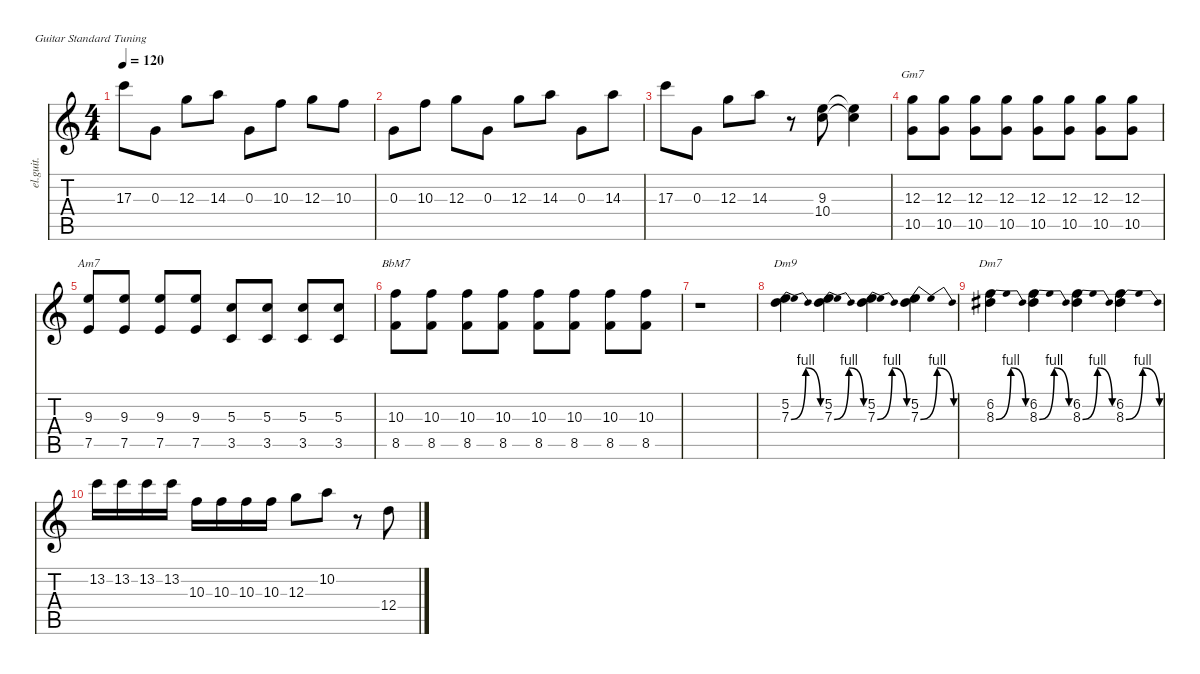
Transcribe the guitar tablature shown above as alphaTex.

\defaultSystemsLayout 4
\hideDynamics
\bracketExtendMode nobrackets
\track ("Clean Guitar" "el.guit.") {instrument electricguitarclean}
\staff {score tabs}
\tuning (E4 B3 G3 D3 A2 E2)
\chord ("Gm7" x x 12 x 10 x) {firstfret 10 showdiagram false showfingering false}
\chord ("Am7" x x 9 x 7 x) {firstfret 7 showdiagram false showfingering false}
\chord ("BbM7" x x 10 x 8 x) {firstfret 8 showdiagram false showfingering false}
\chord ("Dm9" x 5 7 x x x) {firstfret 5 showdiagram false showfingering false}
\chord ("Dm7" x 6 8 x x x) {firstfret 6 showdiagram false showfingering false}
\ts (4 4)
\tempo 120
\clef g2
\ks c
17.3.8{dy mf beam Down} 0.3.8{beam Down} 12.3.8{beam Down} 14.3.8{beam Down} 0.3.8{beam Down} 10.3.8{beam Down} 12.3.8{beam Down} 10.3.8{beam Down} |
0.3.8{beam Down} 10.3.8{beam Down} 12.3.8{beam Down} 0.3.8{beam Down} 12.3.8{beam Down} 14.3.8{beam Down} 0.3.8{beam Down} 14.3.8{beam Down} |
17.3.8{beam Down} 0.3.8{beam Down} 12.3.8{beam Down} 14.3.8{beam Down} r.8{beam Down} (9.3 10.4).8{beam Down} (9.3{t} 10.4{t}).4{beam Down} |
(12.3 10.5).8{ch "Gm7" beam Down} (12.3 10.5).8{beam Down} (12.3 10.5).8{beam Down} (12.3 10.5).8{beam Down} (12.3 10.5).8{beam Down} (12.3 10.5).8{beam Down} (12.3 10.5).8{beam Down} (12.3 10.5).8{beam Down} |
(7.5 9.3).8{ch "Am7" beam Up} (7.5 9.3).8{beam Up} (7.5 9.3).8{beam Up} (7.5 9.3).8{beam Up} (5.3 3.5).8{beam Up} (5.3 3.5).8{beam Up} (5.3 3.5).8{beam Up} (5.3 3.5).8{beam Up} |
(8.5 10.3).8{ch "BbM7" beam Down} (8.5 10.3).8{beam Down} (8.5 10.3).8{beam Down} (8.5 10.3).8{beam Down} (8.5 10.3).8{beam Down} (8.5 10.3).8{beam Down} (8.5 10.3).8{beam Down} (8.5 10.3).8{beam Down} |
r.1{beam Down} |
(5.2 7.3{be (bendrelease 0 0 10.2 4 20.4 4 30 0)}).4{ch "Dm9" beam Down} (5.2 7.3{be (bendrelease 0 0 10.2 4 20.4 4 30 0)}).4{beam Down} (5.2 7.3{be (bendrelease 0 0 10.2 4 20.4 4 30 0)}).4{beam Down} (5.2 7.3{be (bendrelease 0 0 10.2 4 20.4 4 30 0)}).4{beam Down} |
(6.2 8.3{be (bendrelease 0 0 10.2 4 20.4 4 30 0) acc #}).4{ch "Dm7" beam Down} (6.2 8.3{be (bendrelease 0 0 10.2 4 20.4 4 30 0) acc #}).4{beam Down} (6.2 8.3{be (bendrelease 0 0 10.2 4 20.4 4 30 0) acc #}).4{beam Down} (6.2 8.3{be (bendrelease 0 0 10.2 4 20.4 4 30 0) acc #}).4{beam Down} |
13.2.16{beam Down} 13.2.16{beam Down} 13.2.16{beam Down} 13.2.16{beam Down} 10.3.16{beam Down} 10.3.16{beam Down} 10.3.16{beam Down} 10.3.16{beam Down} 12.3.8{beam Down} 10.2.8{beam Down} r.8{beam Down} 12.4.8{beam Down}
